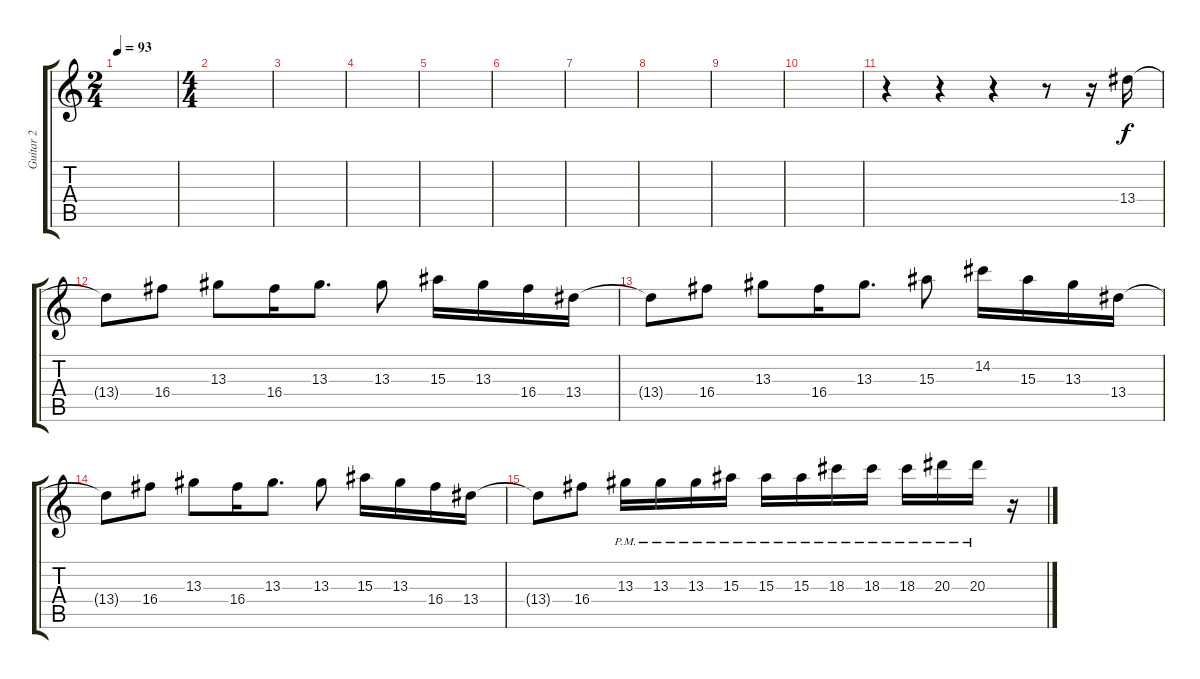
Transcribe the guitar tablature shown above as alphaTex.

\track ("Guitar 2" "Guitar 2") {instrument distortionguitar}
\staff {score tabs}
\tuning (E4 B3 G3 D3 A2 D2) {hide}
\ts (2 4)
\tempo 93
\clef g2
\ks c
|
\ts (4 4)
|
|
|
|
|
|
|
|
|
r.4 r.4 r.4 r.8 r.16 13.4.16 |
13.4{t}.8 16.4.8 13.3.8 16.4.16 13.3.8{d} 13.3.8 15.3.16 13.3.16 16.4.16 13.4.16 |
13.4{t}.8 16.4.8 13.3.8 16.4.16 13.3.8{d} 15.3.8 14.2.16 15.3.16 13.3.16 13.4.16 |
13.4{t}.8 16.4.8 13.3.8 16.4.16 13.3.8{d} 13.3.8 15.3.16 13.3.16 16.4.16 13.4.16 |
13.4{t}.8 16.4.8 13.3{pm}.16 13.3{pm}.16 13.3{pm}.16 15.3{pm}.16 15.3{pm}.16 15.3{pm}.16 18.3{pm}.16 18.3{pm}.16 18.3{pm}.16 20.3{pm}.16 20.3{pm}.16 r.16
